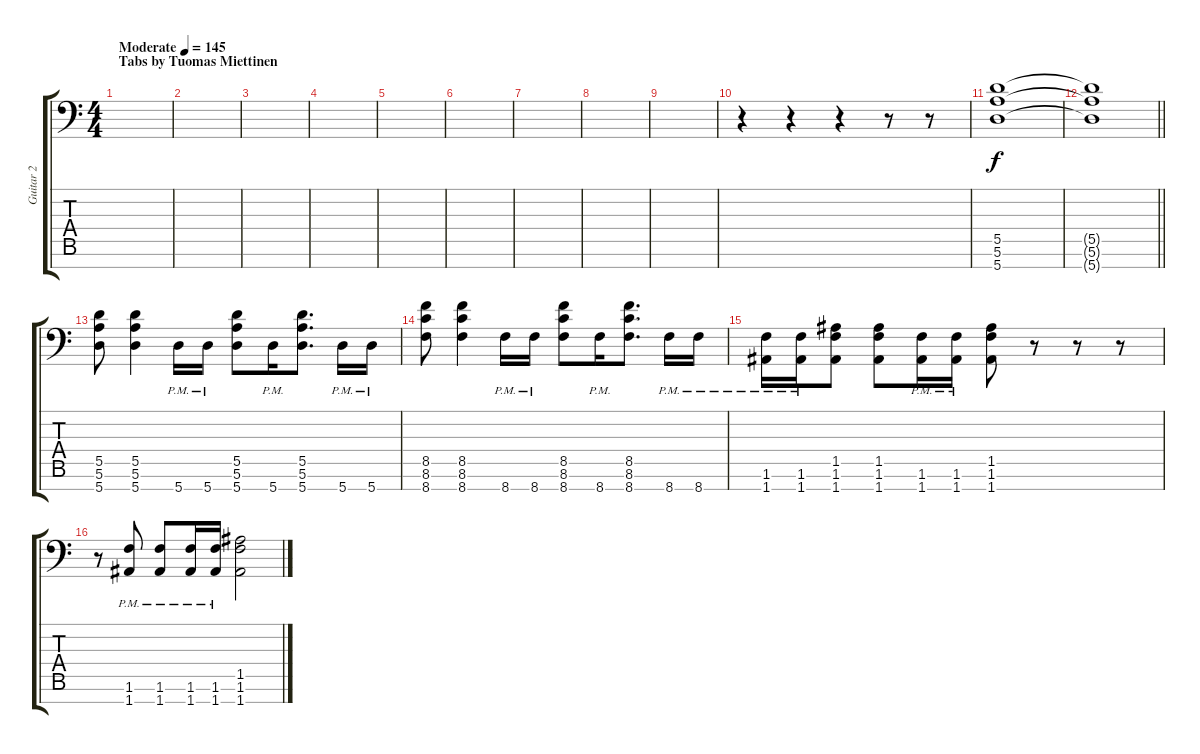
\track ("Guitar 2" "Guitar 2") {instrument overdrivenguitar}
\staff {score tabs}
\tuning (E4 B3 G3 D3 A2 E2 A1) {hide}
\ts (4 4)
\section ("" "Tabs by Tuomas Miettinen")
\tempo (145 "Moderate")
\clef f4
\ks c
|
|
|
|
|
|
|
|
|
r.4{volume 3 instrument overdrivenguitar} r.4 r.4 r.8 r.8 |
(5.5 5.6 5.7).1{volume 14} |
\barLineRight lightlight
(5.5{t} 5.6{t} 5.7{t}).1 |
\section ("" "")
(5.5 5.6 5.7).8 (5.5 5.6 5.7).4 5.7{pm}.16 5.7{pm}.16 (5.5 5.6 5.7).8 5.7{pm}.16 (5.5 5.6 5.7).8{d} 5.7{pm}.16 5.7{pm}.16 |
(8.5 8.6 8.7).8 (8.5 8.6 8.7).4 8.7{pm}.16 8.7{pm}.16 (8.5 8.6 8.7).8 8.7{pm}.16 (8.5 8.6 8.7).8{d} 8.7{pm}.16 8.7{pm}.16 |
(1.6{pm} 1.7{pm}).16 (1.6{pm} 1.7{pm}).16 (1.5 1.6 1.7).8 (1.5 1.6 1.7).8 (1.6{pm} 1.7{pm}).16 (1.6{pm} 1.7{pm}).16 (1.5 1.6 1.7).8 r.8 r.8 r.8 |
r.8 (1.6{pm} 1.7{pm}).8 (1.6{pm} 1.7{pm}).8 (1.6{pm} 1.7{pm}).16 (1.6{pm} 1.7{pm}).16 (1.5 1.6 1.7).2
